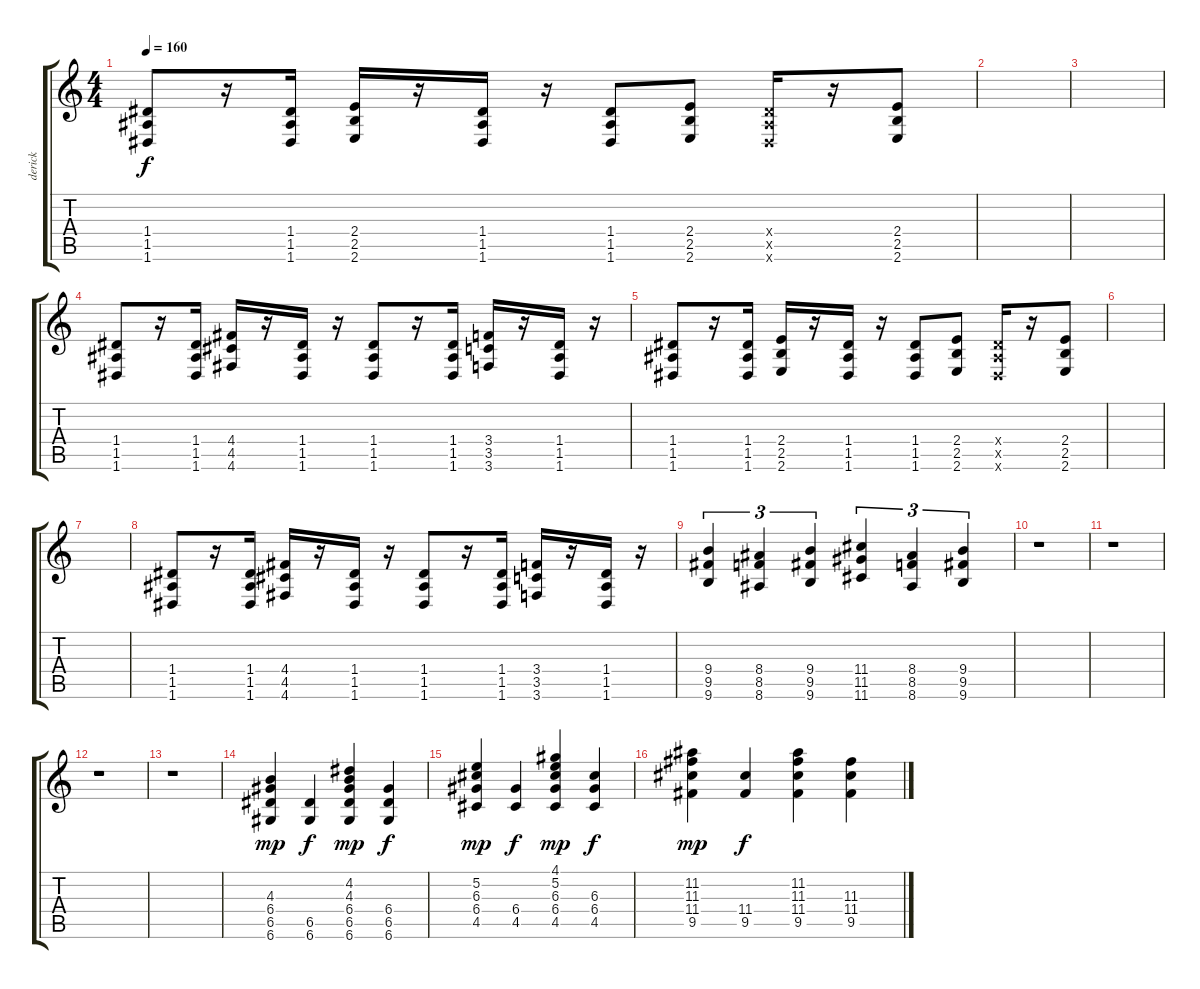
\track ("derick" "derick") {instrument distortionguitar}
\staff {score tabs}
\tuning (E4 B3 G3 D3 A2 D2) {hide}
\ts (4 4)
\tempo 160
\clef g2
\ks c
(1.4 1.5 1.6).8{dy f} r.16 (1.4 1.5 1.6).16 (2.4 2.5 2.6).16 r.16 (1.4 1.5 1.6).16 r.16 (1.4 1.5 1.6).8 (2.4 2.5 2.6).8 (1.4{x} 1.5{x} 1.6{x}).16 r.16 (2.4 2.5 2.6).8 |
|
|
(1.4 1.5 1.6).8 r.16 (1.4 1.5 1.6).16 (4.4 4.5 4.6).16 r.16 (1.4 1.5 1.6).16 r.16 (1.4 1.5 1.6).8 r.16 (1.4 1.5 1.6).16 (3.4 3.5 3.6).16 r.16 (1.4 1.5 1.6).16 r.16 |
(1.4 1.5 1.6).8 r.16 (1.4 1.5 1.6).16 (2.4 2.5 2.6).16 r.16 (1.4 1.5 1.6).16 r.16 (1.4 1.5 1.6).8 (2.4 2.5 2.6).8 (1.4{x} 1.5{x} 1.6{x}).16 r.16 (2.4 2.5 2.6).8 |
|
|
(1.4 1.5 1.6).8 r.16 (1.4 1.5 1.6).16 (4.4 4.5 4.6).16 r.16 (1.4 1.5 1.6).16 r.16 (1.4 1.5 1.6).8 r.16 (1.4 1.5 1.6).16 (3.4 3.5 3.6).16 r.16 (1.4 1.5 1.6).16 r.16 |
(9.4 9.5 9.6).4{tu (3 2)} (8.4 8.5 8.6).4{tu (3 2)} (9.4 9.5 9.6).4{tu (3 2)} (11.4 11.5 11.6).4{tu (3 2)} (8.4 8.5 8.6).4{tu (3 2)} (9.4 9.5 9.6).4{tu (3 2)} |
r.1 |
r.1 |
r.1 |
r.1 |
(4.3 6.4 6.5 6.6).4{dy mp} (6.5 6.6).4{dy f} (4.2 4.3 6.4 6.5 6.6).4{dy mp} (6.4 6.5 6.6).4{dy f} |
(5.2 6.3 6.4 4.5).4{dy mp} (6.4 4.5).4{dy f} (4.1 5.2 6.3 6.4 4.5).4{dy mp} (6.3 6.4 4.5).4{dy f} |
(11.2 11.3 11.4 9.5).4{dy mp} (11.4 9.5).4{dy f} (11.2 11.3 11.4 9.5).4 (11.3 11.4 9.5).4
